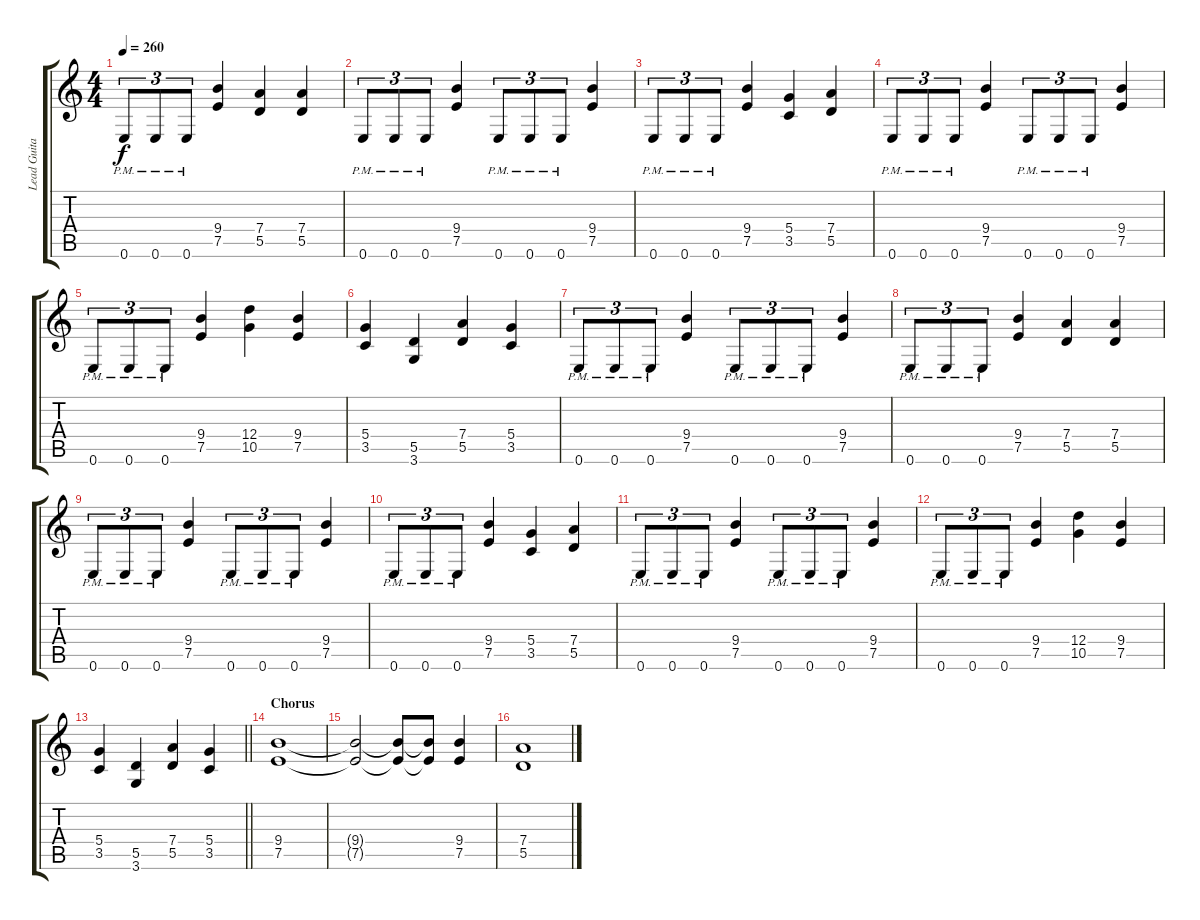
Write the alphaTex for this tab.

\track ("Lead Guitar (Chris Poland)" "Lead Guita") {instrument distortionguitar}
\staff {score tabs}
\tuning (E4 B3 G3 D3 A2 E2) {hide}
\ts (4 4)
\tempo 260
\clef g2
\ks c
0.6{pm}.8{tu (3 2) dy f} 0.6{pm}.8{tu (3 2)} 0.6{pm}.8{tu (3 2)} (9.4 7.5).4 (7.4 5.5).4 (7.4 5.5).4 |
0.6{pm}.8{tu (3 2)} 0.6{pm}.8{tu (3 2)} 0.6{pm}.8{tu (3 2)} (9.4 7.5).4 0.6{pm}.8{tu (3 2)} 0.6{pm}.8{tu (3 2)} 0.6{pm}.8{tu (3 2)} (9.4 7.5).4 |
0.6{pm}.8{tu (3 2)} 0.6{pm}.8{tu (3 2)} 0.6{pm}.8{tu (3 2)} (9.4 7.5).4 (5.4 3.5).4 (7.4 5.5).4 |
0.6{pm}.8{tu (3 2)} 0.6{pm}.8{tu (3 2)} 0.6{pm}.8{tu (3 2)} (9.4 7.5).4 0.6{pm}.8{tu (3 2)} 0.6{pm}.8{tu (3 2)} 0.6{pm}.8{tu (3 2)} (9.4 7.5).4 |
0.6{pm}.8{tu (3 2)} 0.6{pm}.8{tu (3 2)} 0.6{pm}.8{tu (3 2)} (9.4 7.5).4 (12.4 10.5).4 (9.4 7.5).4 |
(5.4 3.5).4 (5.5 3.6).4 (7.4 5.5).4 (5.4 3.5).4 |
0.6{pm}.8{tu (3 2)} 0.6{pm}.8{tu (3 2)} 0.6{pm}.8{tu (3 2)} (9.4 7.5).4 0.6{pm}.8{tu (3 2)} 0.6{pm}.8{tu (3 2)} 0.6{pm}.8{tu (3 2)} (9.4 7.5).4 |
0.6{pm}.8{tu (3 2)} 0.6{pm}.8{tu (3 2)} 0.6{pm}.8{tu (3 2)} (9.4 7.5).4 (7.4 5.5).4 (7.4 5.5).4 |
0.6{pm}.8{tu (3 2)} 0.6{pm}.8{tu (3 2)} 0.6{pm}.8{tu (3 2)} (9.4 7.5).4 0.6{pm}.8{tu (3 2)} 0.6{pm}.8{tu (3 2)} 0.6{pm}.8{tu (3 2)} (9.4 7.5).4 |
0.6{pm}.8{tu (3 2)} 0.6{pm}.8{tu (3 2)} 0.6{pm}.8{tu (3 2)} (9.4 7.5).4 (5.4 3.5).4 (7.4 5.5).4 |
0.6{pm}.8{tu (3 2)} 0.6{pm}.8{tu (3 2)} 0.6{pm}.8{tu (3 2)} (9.4 7.5).4 0.6{pm}.8{tu (3 2)} 0.6{pm}.8{tu (3 2)} 0.6{pm}.8{tu (3 2)} (9.4 7.5).4 |
0.6{pm}.8{tu (3 2)} 0.6{pm}.8{tu (3 2)} 0.6{pm}.8{tu (3 2)} (9.4 7.5).4 (12.4 10.5).4 (9.4 7.5).4 |
\barLineRight lightlight
(5.4 3.5).4 (5.5 3.6).4 (7.4 5.5).4 (5.4 3.5).4 |
\section ("" "Chorus")
(9.4 7.5).1 |
(9.4{t} 7.5{t}).2 (9.4{t} 7.5{t}).8 (9.4{t} 7.5{t}).8 (9.4 7.5).4 |
(7.4 5.5).1
